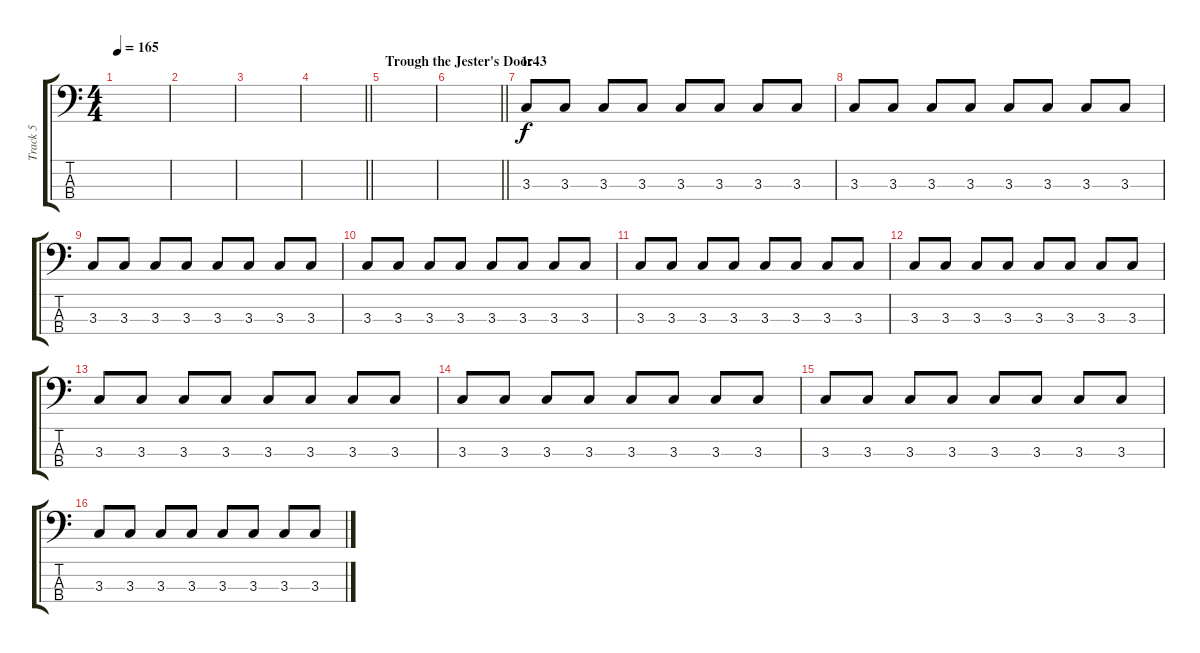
\track ("Track 5" "Track 5") {instrument synthbass1}
\staff {score tabs}
\tuning (G2 D2 A1 E1) {hide}
\ts (4 4)
\tempo 165
\clef f4
\ks c
|
|
|
\barLineRight lightlight
|
\section ("" "Trough the Jester's Door")
|
\barLineRight lightlight
|
\section ("" "1:43")
3.3.8 3.3.8 3.3.8 3.3.8 3.3.8 3.3.8 3.3.8 3.3.8 |
3.3.8 3.3.8 3.3.8 3.3.8 3.3.8 3.3.8 3.3.8 3.3.8 |
3.3.8 3.3.8 3.3.8 3.3.8 3.3.8 3.3.8 3.3.8 3.3.8 |
3.3.8 3.3.8 3.3.8 3.3.8 3.3.8 3.3.8 3.3.8 3.3.8 |
3.3.8 3.3.8 3.3.8 3.3.8 3.3.8 3.3.8 3.3.8 3.3.8 |
3.3.8 3.3.8 3.3.8 3.3.8 3.3.8 3.3.8 3.3.8 3.3.8 |
3.3.8 3.3.8 3.3.8 3.3.8 3.3.8 3.3.8 3.3.8 3.3.8 |
3.3.8 3.3.8 3.3.8 3.3.8 3.3.8 3.3.8 3.3.8 3.3.8 |
3.3.8 3.3.8 3.3.8 3.3.8 3.3.8 3.3.8 3.3.8 3.3.8 |
3.3.8 3.3.8 3.3.8 3.3.8 3.3.8 3.3.8 3.3.8 3.3.8
